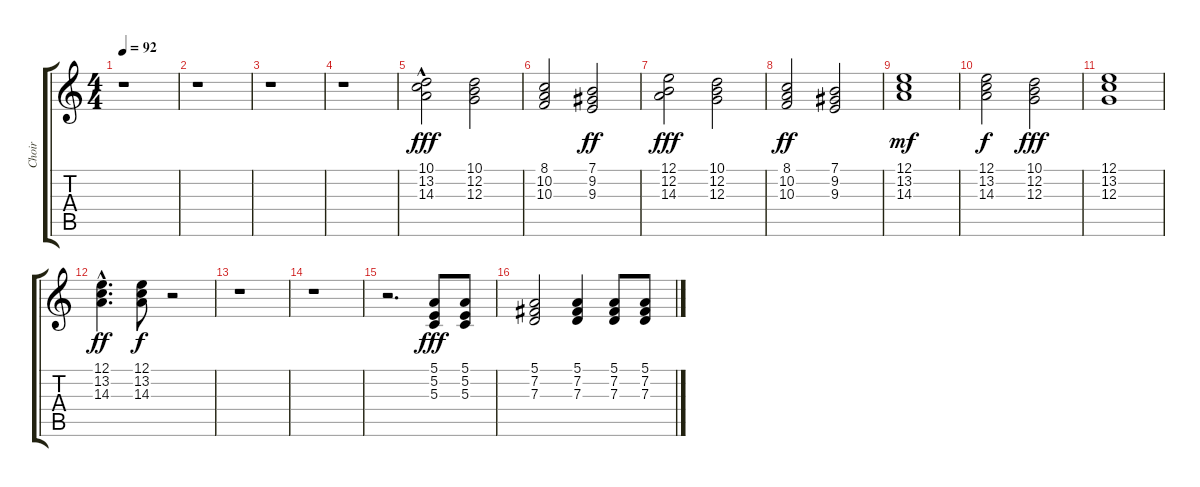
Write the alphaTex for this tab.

\track ("Choir" "Choir") {instrument choiraahs}
\staff {score tabs}
\tuning (E4 B3 G3 D3 A2 E2) {hide}
\ts (4 4)
\tempo 92
\clef g2
\ks c
r.1{dy fff} |
r.1 |
r.1 |
r.1 |
(10.1 13.2{hac} 14.3{hac}).2 (10.1 12.2 12.3).2 |
(8.1 10.2 10.3).2 (7.1 9.2 9.3).2{dy ff} |
(12.1 12.2 14.3).2{dy fff} (10.1 12.2 12.3).2 |
(8.1 10.2 10.3).2{dy ff} (7.1 9.2 9.3).2 |
(12.1 13.2 14.3).1{dy mf} |
(12.1 13.2 14.3).2{dy f} (10.1 12.2 12.3).2{dy fff} |
(12.1 13.2 12.3).1 |
(12.1 13.2 14.3{hac}).4{d dy ff} (12.1 13.2 14.3).8{dy f} r.2 |
r.1 |
r.1 |
r.2{d} (5.1 5.2 5.3).8{dy fff} (5.1 5.2 5.3).8 |
(5.1 7.2 7.3).2 (5.1 7.2 7.3).4 (5.1 7.2 7.3).8 (5.1 7.2 7.3).8
